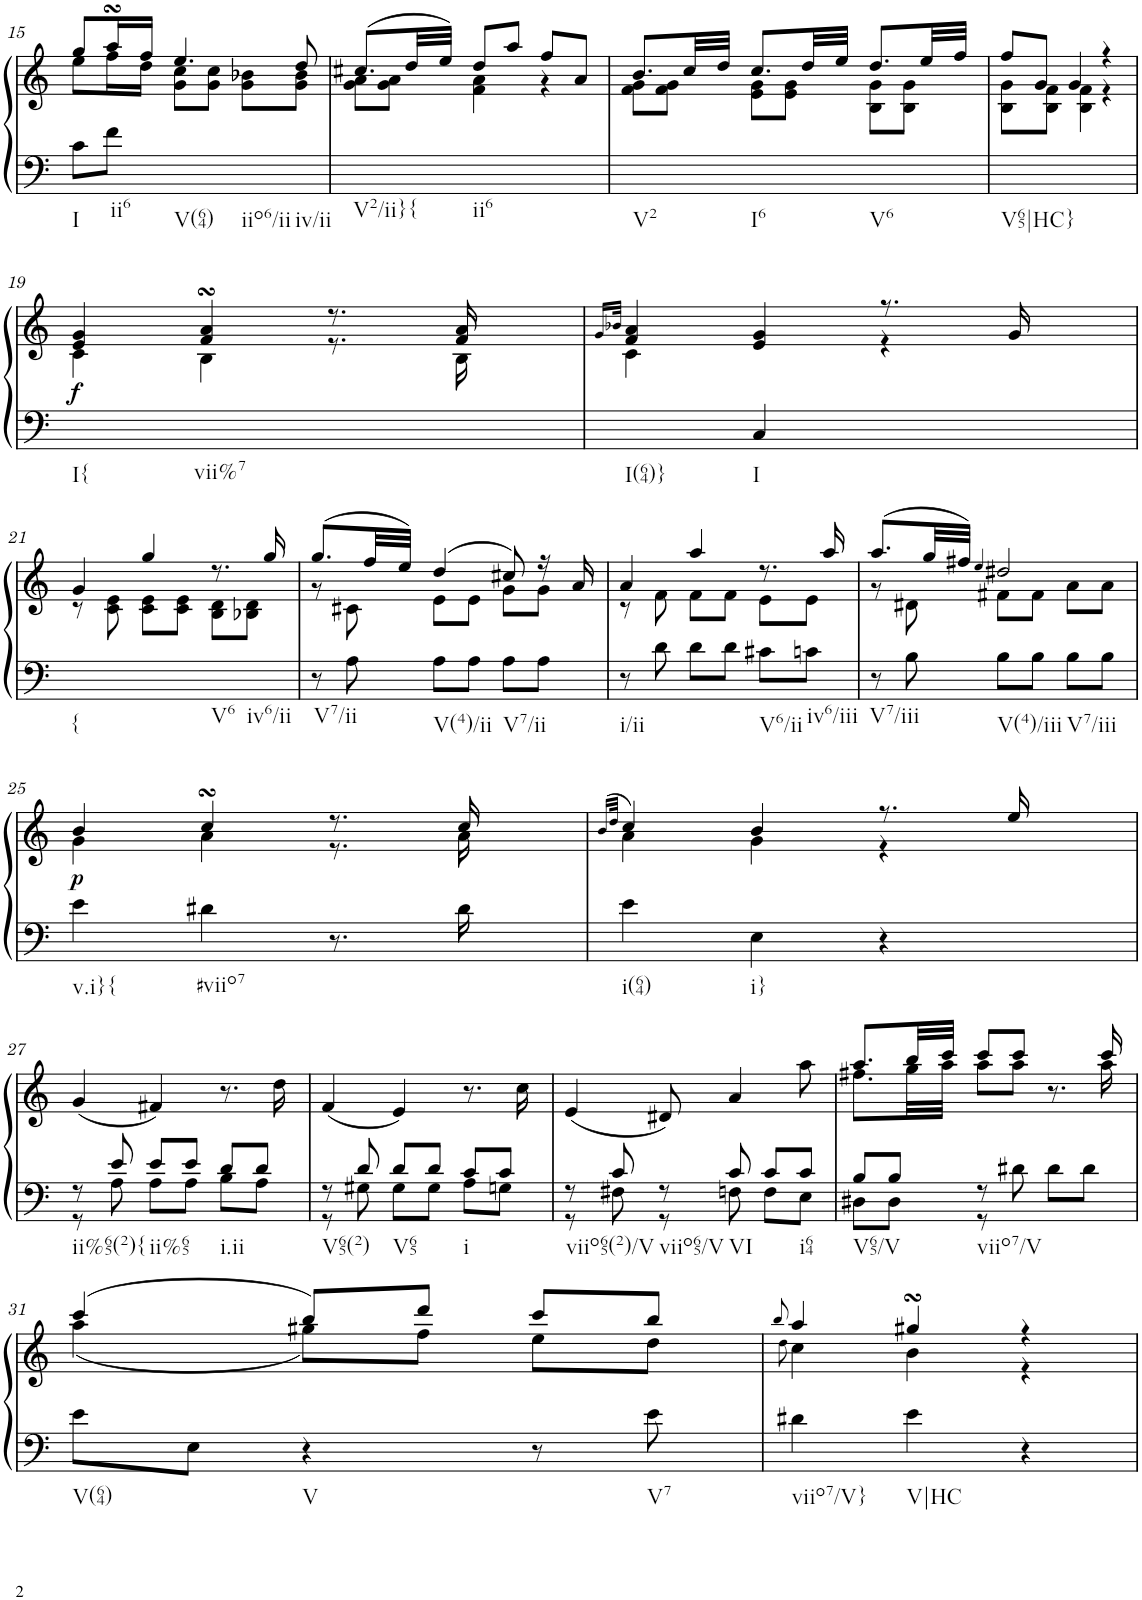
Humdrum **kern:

**kern	**kern	**dynam
*part1	*part1	*part1
*staff2	*staff1	*staff1/2
*I"unbenannt1	*	*
!!LO:PB:g=z
*clefF4	*clefG2	*
*k[]	*k[]	*
*M3/4	*M3/4	*
=15	=15	=15
*	*^	*
!LO:TX:b:t=I	!	!	!
8c\L	8gg/L	8ee\L	.
!LO:TX:b:t=ii6	!	!	!
8f\J	16aasSSS/L	16ff\L	.
.	16ff/JJ	16dd\JJ	.
!LO:TX:b:t=V(64)	!	!	!
4ryy	4.ee/	8g\ 8cc\L	.
.	.	8g\ 8cc\J	.
!LO:TX:b:t=iio6/ii	!	!	!
!LO:TX:b:t=iv/ii	!	!	!
4ryy	.	8g\ 8b-X\L	.
.	8dd/	8g\ 8b-\J	.
=16	=16	=16	=16
!LO:TX:b:t=V2/ii}{	!	!	!
!LO:TX:b:t=ii6	!	!	!
2ryy	(8.cc#X/L	8g\ 8a\L	.
.	.	8g\ 8a\J	.
.	32dd/LL	.	.
.	32ee/JJJ)	.	.
.	8dd/L	4f\ 4a\	.
.	8aa/J	.	.
4ryy	8ff/L	4r	.
.	8a/J	.	.
=17	=17	=17	=17
!LO:TX:b:t=V2	!	!	!
!LO:TX:b:t=I6	!	!	!
2ryy	8.b/L	8f\ 8g\L	.
.	.	8f\ 8g\J	.
.	32cc/LL	.	.
.	32dd/JJJ	.	.
.	8.cc/L	8e\ 8g\L	.
.	.	8e\ 8g\J	.
.	32dd/LL	.	.
.	32ee/JJJ	.	.
!LO:TX:b:t=V6	!	!	!
4ryy	8.dd/L	8B\ 8g\L	.
.	.	8B\ 8g\J	.
.	32ee/LL	.	.
.	32ff/JJJ	.	.
=18	=18	=18	=18
!LO:TX:b:t=V65|HC}	!	!	!
2ryy	8ff/L	8B\ 8g\L	.
.	8g/J	8B\ 8f\J	.
.	4g/	4B\ 4f\	.
4ryy	4r	4r	.
!!LO:LB:g=z	!!
=19	=19	=19	=19
!LO:TX:b:t=I{	!	!	!
!LO:TX:b:t=vii%7	!	!	!
!	!	!	!LO:DY:b
2ryy	4e/ 4g/	4c\	f
.	4f/sSSS 4a/sSSS	4B\	.
4ryy	8.r	8.r	.
.	16f/ 16a/	16B\	.
=20	=20	=20	=20
.	16qg/LL	.	.
.	32qb-X/JJk	.	.
!LO:TX:b:t=I(64)}	!	!	!
4ryy	4f/ 4a/	4c\	.
!LO:TX:b:t=I	!	!	!
4C/	4e/ 4g/	4ryy	.
4ryy	8.r	4r	.
.	16g/	.	.
!!LO:LB:g=z	!!
=21	=21	=21	=21
!LO:TX:b:t={	!	!	!
2ryy	4g/	8r	.
.	.	8c\ 8e\	.
.	4gg/	8c\ 8e\L	.
.	.	8c\ 8e\J	.
!LO:TX:b:t=V6	!	!	!
!LO:TX:b:t=iv6/ii	!	!	!
4ryy	8.r	8B\ 8d\L	.
.	.	8B-X\ 8d\J	.
.	16gg/	.	.
=22	=22	=22	=22
!LO:TX:b:t=V7/ii	!	!	!
8r	(8.gg/L	8r	.
8A\	.	8c#X\	.
.	32ff/LL	.	.
.	32ee/JJJ)	.	.
!LO:TX:b:t=V(4)/ii	!	!	!
8A\L	(4dd/	8e\L	.
8A\J	.	8e\J	.
!LO:TX:b:t=V7/ii	!	!	!
8A\L	8cc#X/)	8g\L	.
8A\J	16r	8g\J	.
.	16a/	.	.
=23	=23	=23	=23
!LO:TX:b:t=i/ii	!	!	!
8r	4a/	8r	.
8d\	.	8f\	.
8d\L	4aa/	8f\L	.
8d\J	.	8f\J	.
!LO:TX:b:t=V6/ii	!	!	!
8c#X\L	8.r	8e\L	.
!LO:TX:b:t=iv6/iii	!	!	!
8cn\J	.	8e\J	.
.	16aa/	.	.
=24	=24	=24	=24
!LO:TX:b:t=V7/iii	!	!	!
8r	(8.aa/L	8r	.
8B\	.	8d#X\	.
.	32gg/LL	.	.
.	32ff#X/JJJ)	.	.
.	4qee/	.	.
!LO:TX:b:t=V(4)/iii	!	!	!
8B\L	2dd#X/	8f#X\L	.
8B\J	.	8f#\J	.
!LO:TX:b:t=V7/iii	!	!	!
8B\L	.	8a\L	.
8B\J	.	8a\J	.
!!LO:LB:g=z	!!
=25	=25	=25	=25
!LO:TX:b:t=v.i}{	!	!	!
!	!	!	!LO:DY:b
4e\	4b/	4g\	p
!LO:TX:b:t=#viio7	!	!	!
4d#X\	4ccsSSs/	4a\	.
8.r	8.r	8.r	.
16d#\	16cc/	16a\	.
=26	=26	=26	=26
.	(16qb/LL	.	.
.	32qdd/JJk	.	.
!LO:TX:b:t=i(64)	!	!	!
4e\	4cc/)	4a\	.
!LO:TX:b:t=i}	!	!	!
4E\	4b/	4g\	.
4r	8.r	4r	.
.	16ee/	.	.
*	*v	*v	*
!!LO:LB:g=z
=27	=27	=27
*^	*	*
!LO:TX:b:t=ii%65(2){	!	!	!
8r	8r	(4g/	.
8e/	8A\	.	.
!LO:TX:b:t=ii%65	!	!	!
8e/L	8A\L	4f#X/)	.
8e/J	8A\J	.	.
!LO:TX:b:t=i.ii	!	!	!
8d/L	8B\L	8.r	.
8d/J	8A\J	.	.
.	.	16dd\	.
=28	=28	=28	=28
!LO:TX:b:t=V65(2)	!	!	!
8r	8r	(4f/	.
8d/	8G#X\	.	.
!LO:TX:b:t=V65	!	!	!
8d/L	8G#\L	4e/)	.
8d/J	8G#\J	.	.
!LO:TX:b:t=i	!	!	!
8c/L	8A\L	8.r	.
8c/J	8Gn\J	.	.
.	.	16cc\	.
=29	=29	=29	=29
!LO:TX:b:t=viio65(2)/V	!	!	!
8r	8r	(4e/	.
8c/	8F#X\	.	.
!LO:TX:b:t=viio65/V	!	!	!
8r	8r	8d#X/)	.
!LO:TX:b:t=VI	!	!	!
8c/	8Fn\	4a/	.
8c/L	8F\L	.	.
!LO:TX:b:t=i64	!	!	!
8c/J	8E\J	8aa\	.
=30	=30	=30	=30
*	*	*^	*
!LO:TX:b:t=V65/V	!	!	!	!
8B/L	8D#X\L	8.aa/L	8.ff#X\L	.
8B/J	8D#\J	.	.	.
.	.	32bb/LL	32gg\LL	.
.	.	32ccc/JJJ	32aa\JJJ	.
!LO:TX:b:t=viio7/V	!	!	!	!
8r	8r	8ccc/L	8aa\L	.
8d#X\	4.ryy	8ccc/J	8aa\J	.
8d#\L	.	8.r	8.ryy	.
8d#\J	.	.	.	.
.	.	16ccc/	16aa\	.
*v	*v	*	*	*
!!LO:LB:g=z	!!
=31	=31	=31	=31
!LO:TX:b:t=V(64)	!	!	!
8e\L	(4ccc/	(4aa\	.
8E\J	.	.	.
!LO:TX:b:t=V	!	!	!
4r	8bb/L)	8gg#X\L)	.
.	8ddd/J	8ff\J	.
8r	8ccc/L	8ee\L	.
!LO:TX:b:t=V7	!	!	!
8e\	8bb/J	8dd\J	.
=32	=32	=32	=32
.	8qbb/	8qdd\	.
!LO:TX:b:t=viio7/V}	!	!	!
4d#X\	4aa/	4cc\	.
!LO:TX:b:t=V|HC	!	!	!
4e\	4gg#XsSsS/	4b\	.
4r	4r	4r	.
*	*v	*v	*
=	=	=
*-	*-	*-
